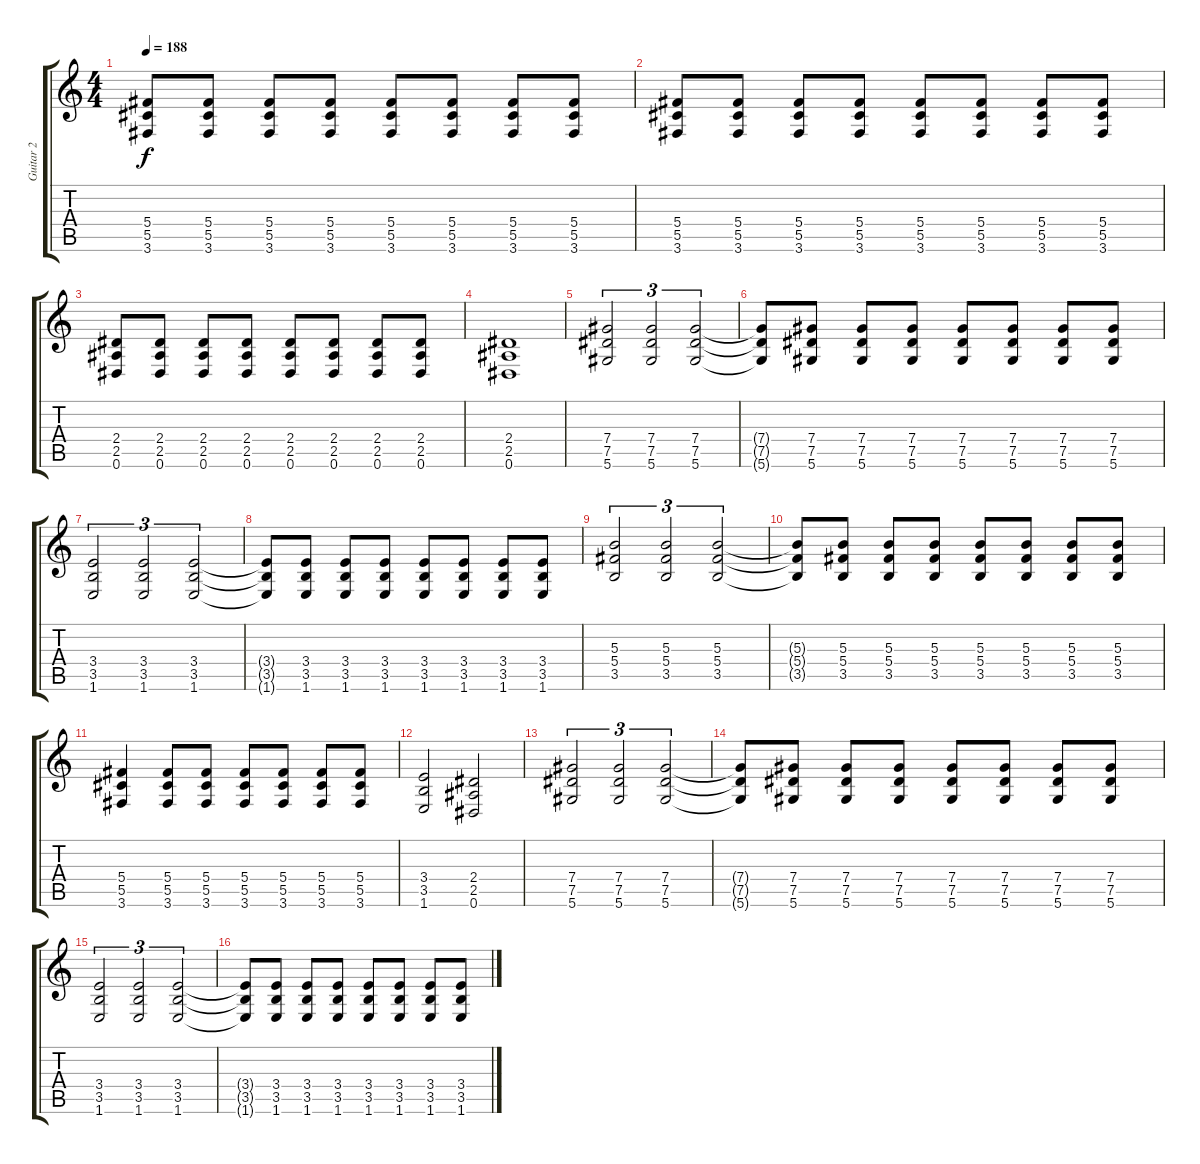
\track ("Guitar 2" "Guitar 2") {instrument distortionguitar}
\staff {score tabs}
\tuning (Eb4 Bb3 Gb3 Db3 Ab2 Eb2) {hide}
\ts (4 4)
\tempo 188
\clef g2
\ks c
(5.4 5.5 3.6).8{dy f} (5.4 5.5 3.6).8 (5.4 5.5 3.6).8 (5.4 5.5 3.6).8 (5.4 5.5 3.6).8 (5.4 5.5 3.6).8 (5.4 5.5 3.6).8 (5.4 5.5 3.6).8 |
(5.4 5.5 3.6).8 (5.4 5.5 3.6).8 (5.4 5.5 3.6).8 (5.4 5.5 3.6).8 (5.4 5.5 3.6).8 (5.4 5.5 3.6).8 (5.4 5.5 3.6).8 (5.4 5.5 3.6).8 |
(2.4 2.5 0.6).8 (2.4 2.5 0.6).8 (2.4 2.5 0.6).8 (2.4 2.5 0.6).8 (2.4 2.5 0.6).8 (2.4 2.5 0.6).8 (2.4 2.5 0.6).8 (2.4 2.5 0.6).8 |
(2.4 2.5 0.6).1 |
(7.4 7.5 5.6).2{tu (3 2)} (7.4 7.5 5.6).2{tu (3 2)} (7.4 7.5 5.6).2{tu (3 2)} |
(7.4{t} 7.5{t} 5.6{t}).8 (7.4 7.5 5.6).8 (7.4 7.5 5.6).8 (7.4 7.5 5.6).8 (7.4 7.5 5.6).8 (7.4 7.5 5.6).8 (7.4 7.5 5.6).8 (7.4 7.5 5.6).8 |
(3.4 3.5 1.6).2{tu (3 2)} (3.4 3.5 1.6).2{tu (3 2)} (3.4 3.5 1.6).2{tu (3 2)} |
(3.4{t} 3.5{t} 1.6{t}).8 (3.4 3.5 1.6).8 (3.4 3.5 1.6).8 (3.4 3.5 1.6).8 (3.4 3.5 1.6).8 (3.4 3.5 1.6).8 (3.4 3.5 1.6).8 (3.4 3.5 1.6).8 |
(5.3 5.4 3.5).2{tu (3 2)} (5.3 5.4 3.5).2{tu (3 2)} (5.3 5.4 3.5).2{tu (3 2)} |
(5.3{t} 5.4{t} 3.5{t}).8 (5.3 5.4 3.5).8 (5.3 5.4 3.5).8 (5.3 5.4 3.5).8 (5.3 5.4 3.5).8 (5.3 5.4 3.5).8 (5.3 5.4 3.5).8 (5.3 5.4 3.5).8 |
(5.4 5.5 3.6).4 (5.4 5.5 3.6).8 (5.4 5.5 3.6).8 (5.4 5.5 3.6).8 (5.4 5.5 3.6).8 (5.4 5.5 3.6).8 (5.4 5.5 3.6).8 |
(3.4 3.5 1.6).2 (2.4 2.5 0.6).2 |
(7.4 7.5 5.6).2{tu (3 2)} (7.4 7.5 5.6).2{tu (3 2)} (7.4 7.5 5.6).2{tu (3 2)} |
(7.4{t} 7.5{t} 5.6{t}).8 (7.4 7.5 5.6).8 (7.4 7.5 5.6).8 (7.4 7.5 5.6).8 (7.4 7.5 5.6).8 (7.4 7.5 5.6).8 (7.4 7.5 5.6).8 (7.4 7.5 5.6).8 |
(3.4 3.5 1.6).2{tu (3 2)} (3.4 3.5 1.6).2{tu (3 2)} (3.4 3.5 1.6).2{tu (3 2)} |
(3.4{t} 3.5{t} 1.6{t}).8 (3.4 3.5 1.6).8 (3.4 3.5 1.6).8 (3.4 3.5 1.6).8 (3.4 3.5 1.6).8 (3.4 3.5 1.6).8 (3.4 3.5 1.6).8 (3.4 3.5 1.6).8
